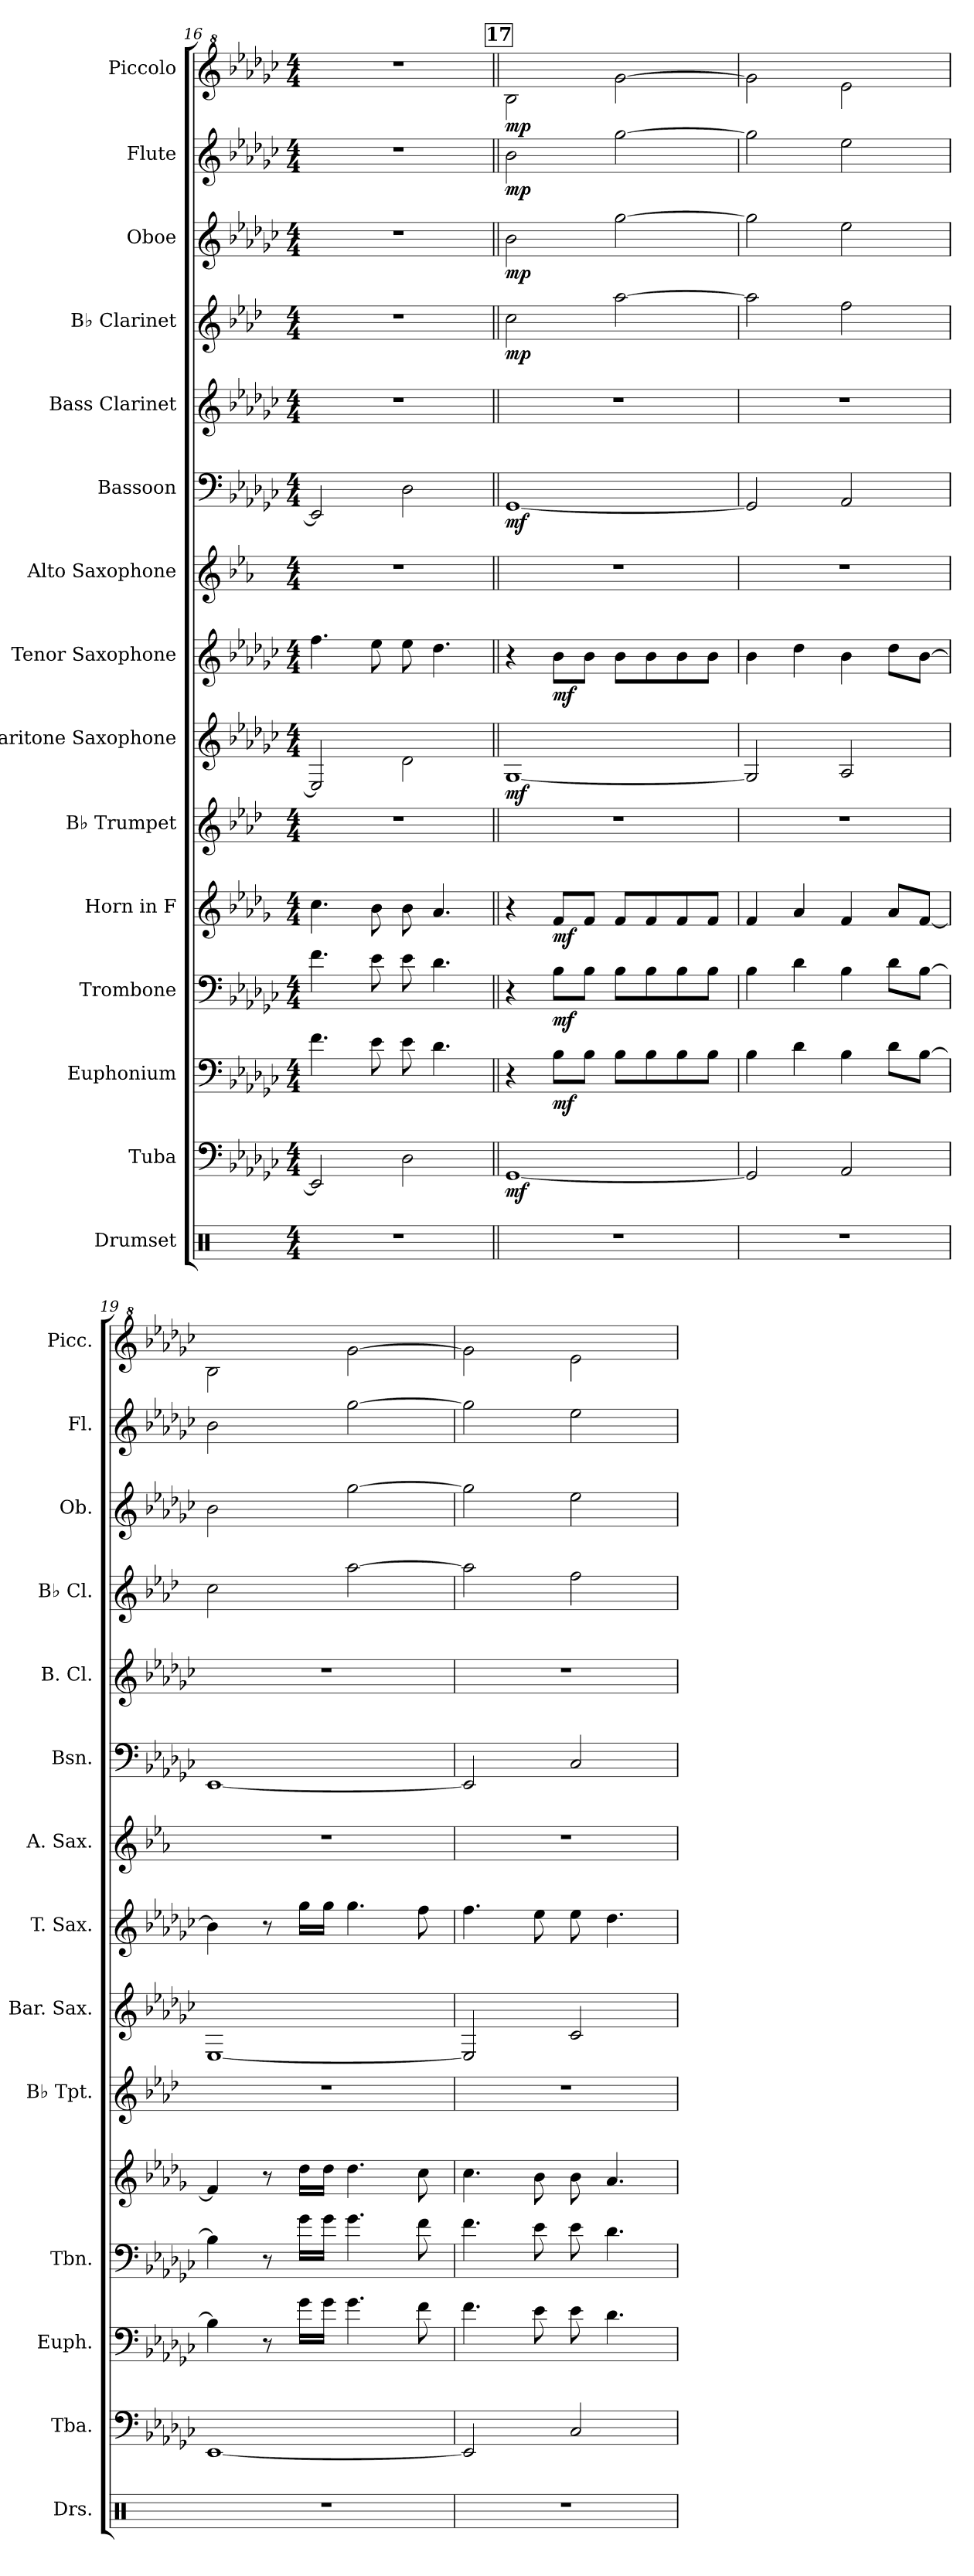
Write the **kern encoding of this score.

**kern	**kern	**dynam	**kern	**dynam	**kern	**dynam	**kern	**dynam	**kern	**kern	**dynam	**kern	**dynam	**kern	**kern	**dynam	**kern	**kern	**dynam	**kern	**dynam	**kern	**dynam	**kern	**dynam
*part15	*part14	*part14	*part13	*part13	*part12	*part12	*part11	*part11	*part10	*part9	*part9	*part8	*part8	*part7	*part6	*part6	*part5	*part4	*part4	*part3	*part3	*part2	*part2	*part1	*part1
*staff15	*staff14	*staff14	*staff13	*staff13	*staff12	*staff12	*staff11	*staff11	*staff10	*staff9	*staff9	*staff8	*staff8	*staff7	*staff6	*staff6	*staff5	*staff4	*staff4	*staff3	*staff3	*staff2	*staff2	*staff1	*staff1
*I"Drumset	*I"Tuba	*	*I"Euphonium	*	*I"Trombone	*	*I"Horn in F	*	*I"B♭ Trumpet	*I"Baritone Saxophone	*	*I"Tenor Saxophone	*	*I"Alto Saxophone	*I"Bassoon	*	*I"Bass Clarinet	*I"B♭ Clarinet	*	*I"Oboe	*	*I"Flute	*	*I"Piccolo	*
*I'Drs.	*I'Tba.	*	*I'Euph.	*	*I'Tbn.	*	*	*	*I'B♭ Tpt.	*I'Bar. Sax.	*	*I'T. Sax.	*	*I'A. Sax.	*I'Bsn.	*	*I'B. Cl.	*I'B♭ Cl.	*	*I'Ob.	*	*I'Fl.	*	*I'Picc.	*
*clefX	*clefF4	*	*clefF4	*	*clefF4	*	*clefG2	*	*clefG2	*clefG2	*	*clefG2	*	*clefG2	*clefF4	*	*clefG2	*clefG2	*	*clefG2	*	*clefG2	*	*clefG^2	*
*	*	*	*	*	*	*	*ITrd4c7	*	*ITrd1c2	*ITrd12c21	*	*ITrd8c14	*	*ITrd5c9	*	*	*ITrd8c14	*ITrd1c2	*	*	*	*	*	*ITrd-7c-12	*
*k[]	*k[b-e-a-d-g-c-]	*	*k[b-e-a-d-g-c-]	*	*k[b-e-a-d-g-c-]	*	*k[b-e-a-d-g-c-]	*	*k[b-e-a-d-g-c-]	*k[b-e-a-d-g-c-]	*	*k[b-e-a-d-g-c-]	*	*k[b-e-a-d-g-c-]	*k[b-e-a-d-g-c-]	*	*k[b-e-a-d-g-c-]	*k[b-e-a-d-g-c-]	*	*k[b-e-a-d-g-c-]	*	*k[b-e-a-d-g-c-]	*	*k[b-e-a-d-g-c-]	*
*M4/4	*M4/4	*	*M4/4	*	*M4/4	*	*M4/4	*	*M4/4	*M4/4	*	*M4/4	*	*M4/4	*M4/4	*	*M4/4	*M4/4	*	*M4/4	*	*M4/4	*	*M4/4	*
=16	=16	=16	=16	=16	=16	=16	=16	=16	=16	=16	=16	=16	=16	=16	=16	=16	=16	=16	=16	=16	=16	=16	=16	=16	=16
1r	2EE-/]	.	4.f\	.	4.f\	.	4.f\	.	1r	2EE-/]	.	4.f\	.	1r	2EE-/]	.	1r	1r	.	1r	.	1r	.	1r	.
.	.	.	8e-\	.	8e-\	.	8e-\	.	.	.	.	8e-\	.	.	.	.	.	.	.	.	.	.	.	.	.
.	2D-\	.	8e-\	.	8e-\	.	8e-\	.	.	2D-\	.	8e-\	.	.	2D-\	.	.	.	.	.	.	.	.	.	.
.	.	.	4.d-\	.	4.d-\	.	4.d-/	.	.	.	.	4.d-\	.	.	.	.	.	.	.	.	.	.	.	.	.
!!LO:REH:place=s1:a:B:fs=14:t=17
=17||	=17||	=17||	=17||	=17||	=17||	=17||	=17||	=17||	=17||	=17||	=17||	=17||	=17||	=17||	=17||	=17||	=17||	=17||	=17||	=17||	=17||	=17||	=17||	=17||	=17||
!	!	!LO:DY:b	!	!	!	!	!	!	!	!	!LO:DY:b	!	!	!	!	!LO:DY:b	!	!	!LO:DY:b	!	!LO:DY:b	!	!LO:DY:b	!	!LO:DY:b
1r	[1GG-	mf	4r	.	4r	.	4r	.	1r	[1GG-	mf	4r	.	1r	[1GG-	mf	1r	2b-\	mp	2b-\	mp	2b-\	mp	2bb-\	mp
!	!	!	!	!LO:DY:b	!	!LO:DY:b	!	!LO:DY:b	!	!	!	!	!LO:DY:b	!	!	!	!	!	!	!	!	!	!	!	!
.	.	.	8B-\L	mf	8B-\L	mf	8B-/L	mf	.	.	.	8B-\L	mf	.	.	.	.	.	.	.	.	.	.	.	.
.	.	.	8B-\J	.	8B-\J	.	8B-/J	.	.	.	.	8B-\J	.	.	.	.	.	.	.	.	.	.	.	.	.
.	.	.	8B-\L	.	8B-\L	.	8B-/L	.	.	.	.	8B-\L	.	.	.	.	.	[2gg-\	.	[2gg-\	.	[2gg-\	.	[2ggg-\	.
.	.	.	8B-\	.	8B-\	.	8B-/	.	.	.	.	8B-\	.	.	.	.	.	.	.	.	.	.	.	.	.
.	.	.	8B-\	.	8B-\	.	8B-/	.	.	.	.	8B-\	.	.	.	.	.	.	.	.	.	.	.	.	.
.	.	.	8B-\J	.	8B-\J	.	8B-/J	.	.	.	.	8B-\J	.	.	.	.	.	.	.	.	.	.	.	.	.
=18	=18	=18	=18	=18	=18	=18	=18	=18	=18	=18	=18	=18	=18	=18	=18	=18	=18	=18	=18	=18	=18	=18	=18	=18	=18
1r	2GG-/]	.	4B-\	.	4B-\	.	4B-/	.	1r	2GG-/]	.	4B-\	.	1r	2GG-/]	.	1r	2gg-\]	.	2gg-\]	.	2gg-\]	.	2ggg-\]	.
.	.	.	4d-\	.	4d-\	.	4d-/	.	.	.	.	4d-\	.	.	.	.	.	.	.	.	.	.	.	.	.
.	2AA-/	.	4B-\	.	4B-\	.	4B-/	.	.	2AA-/	.	4B-\	.	.	2AA-/	.	.	2ee-\	.	2ee-\	.	2ee-\	.	2eee-\	.
.	.	.	8d-\L	.	8d-\L	.	8d-/L	.	.	.	.	8d-\L	.	.	.	.	.	.	.	.	.	.	.	.	.
.	.	.	[8B-\J	.	[8B-\J	.	[8B-/J	.	.	.	.	[8B-\J	.	.	.	.	.	.	.	.	.	.	.	.	.
=19	=19	=19	=19	=19	=19	=19	=19	=19	=19	=19	=19	=19	=19	=19	=19	=19	=19	=19	=19	=19	=19	=19	=19	=19	=19
1r	[1EE-	.	4B-\]	.	4B-\]	.	4B-/]	.	1r	[1EE-	.	4B-\]	.	1r	[1EE-	.	1r	2b-\	.	2b-\	.	2b-\	.	2bb-\	.
.	.	.	8r	.	8r	.	8r	.	.	.	.	8r	.	.	.	.	.	.	.	.	.	.	.	.	.
.	.	.	16g-\LL	.	16g-\LL	.	16g-\LL	.	.	.	.	16g-\LL	.	.	.	.	.	.	.	.	.	.	.	.	.
.	.	.	16g-\JJ	.	16g-\JJ	.	16g-\JJ	.	.	.	.	16g-\JJ	.	.	.	.	.	.	.	.	.	.	.	.	.
.	.	.	4.g-\	.	4.g-\	.	4.g-\	.	.	.	.	4.g-\	.	.	.	.	.	[2gg-\	.	[2gg-\	.	[2gg-\	.	[2ggg-\	.
.	.	.	8f\	.	8f\	.	8f\	.	.	.	.	8f\	.	.	.	.	.	.	.	.	.	.	.	.	.
!!LO:PB:g=z
=20	=20	=20	=20	=20	=20	=20	=20	=20	=20	=20	=20	=20	=20	=20	=20	=20	=20	=20	=20	=20	=20	=20	=20	=20	=20
1r	2EE-/]	.	4.f\	.	4.f\	.	4.f\	.	1r	2EE-/]	.	4.f\	.	1r	2EE-/]	.	1r	2gg-\]	.	2gg-\]	.	2gg-\]	.	2ggg-\]	.
.	.	.	8e-\	.	8e-\	.	8e-\	.	.	.	.	8e-\	.	.	.	.	.	.	.	.	.	.	.	.	.
.	2C-/	.	8e-\	.	8e-\	.	8e-\	.	.	2C-/	.	8e-\	.	.	2C-/	.	.	2ee-\	.	2ee-\	.	2ee-\	.	2eee-\	.
.	.	.	4.d-\	.	4.d-\	.	4.d-/	.	.	.	.	4.d-\	.	.	.	.	.	.	.	.	.	.	.	.	.
=	=	=	=	=	=	=	=	=	=	=	=	=	=	=	=	=	=	=	=	=	=	=	=	=	=
*-	*-	*-	*-	*-	*-	*-	*-	*-	*-	*-	*-	*-	*-	*-	*-	*-	*-	*-	*-	*-	*-	*-	*-	*-	*-
